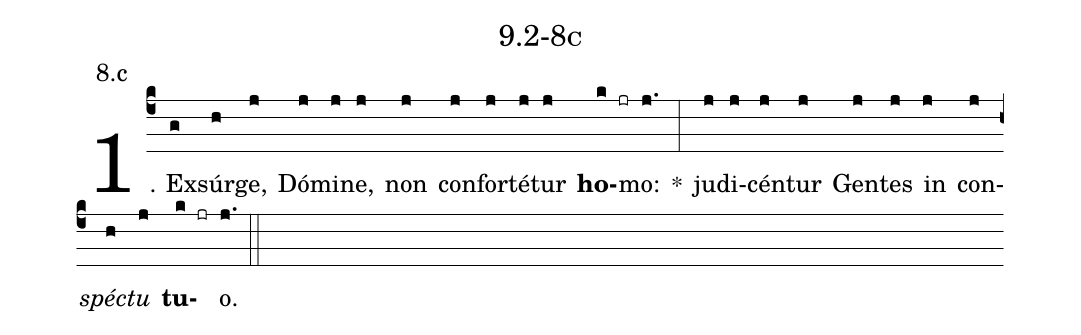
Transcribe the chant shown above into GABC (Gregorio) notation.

name: 9.2-8c;
annotation: 8.c;
%%
(c4)1. Ex(g)súr(h)ge,(j) Dó(j)mi(j)ne,(j) non(j) con(j)for(j)té(j)tur(j) <b>ho</b>(k jr)mo:(j.) *(:) ju(j)di(j)cén(j)tur(j) Gen(j)tes(j) in(j) con(j)<i>spéc</i>(h)<i>tu</i>(j) <b>tu</b>(k jr)o.(j.) (::)
